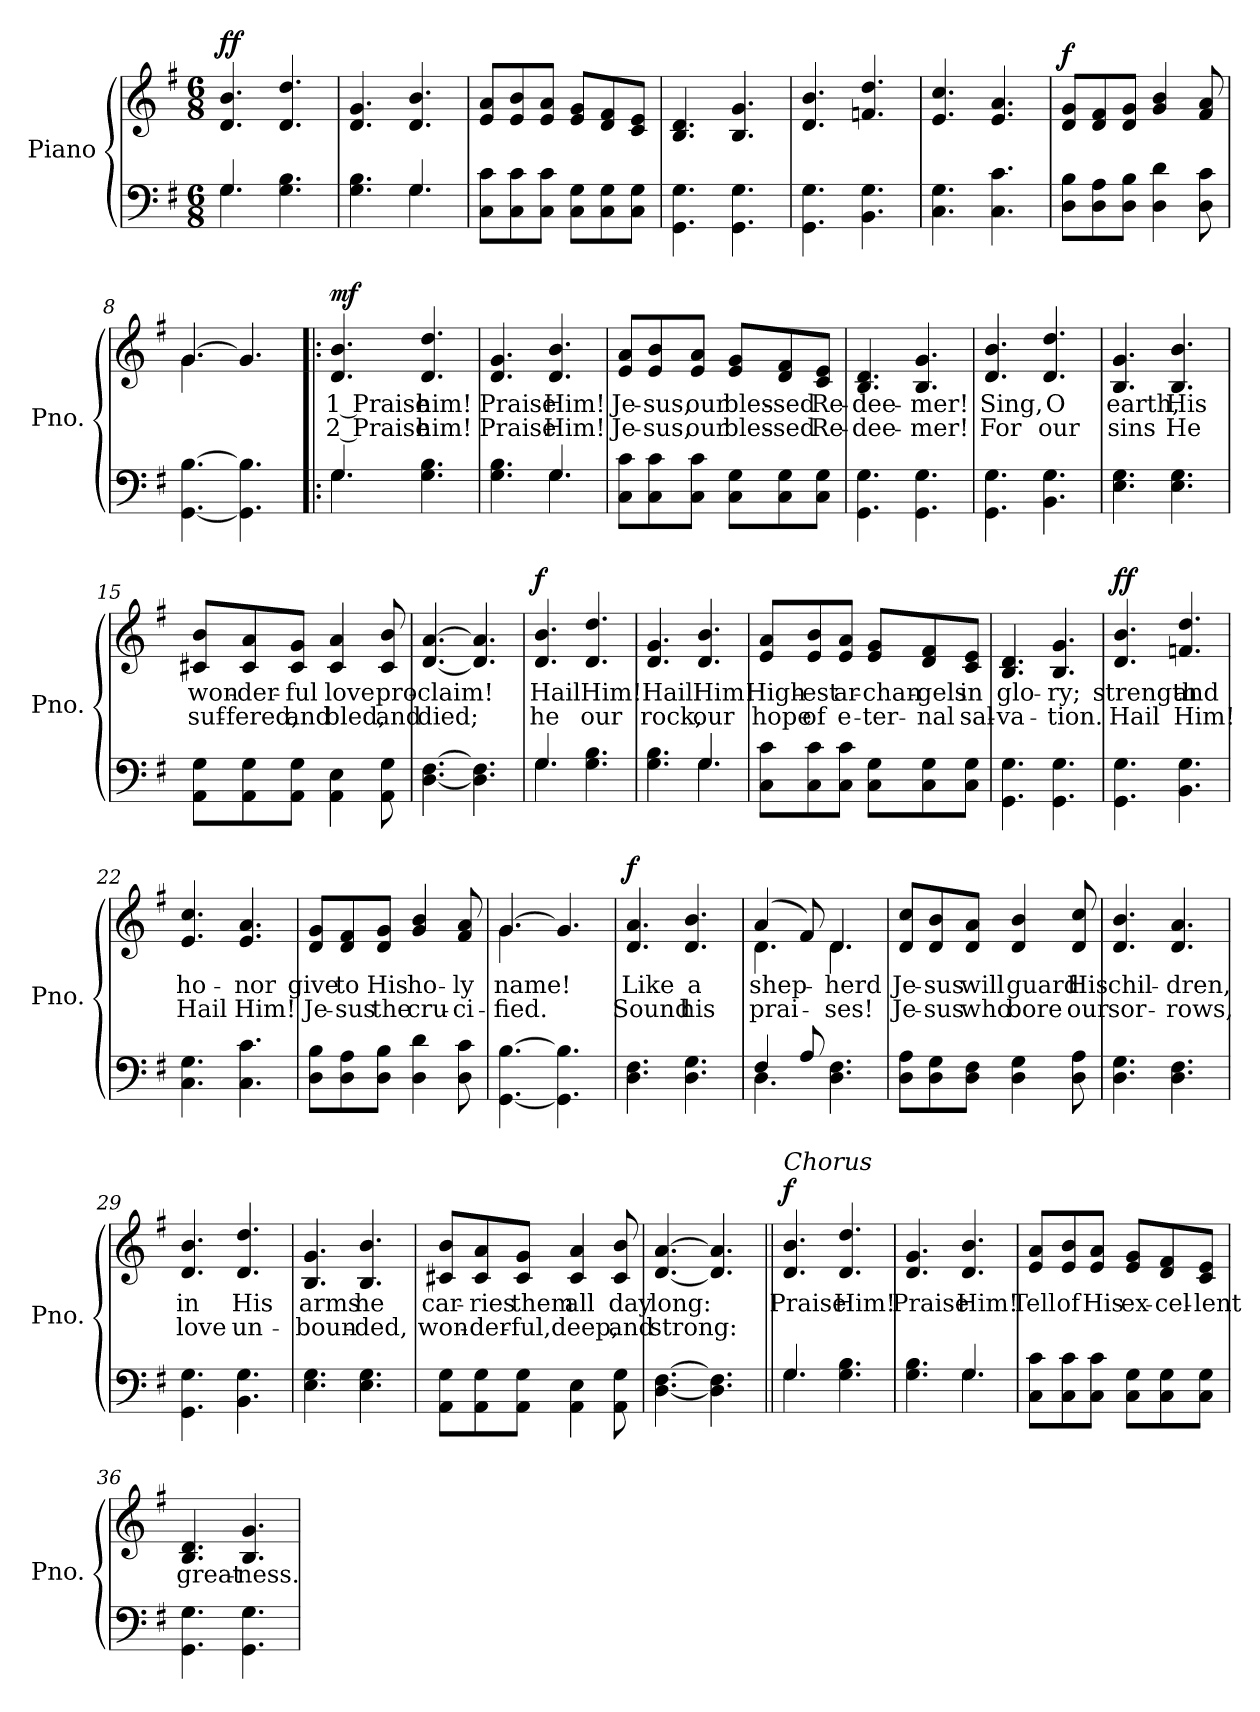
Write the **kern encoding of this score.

**kern	**kern	**text	**text	**dynam
*part1	*part1	*part1	*part1	*part1
*staff2	*staff1	*staff1	*staff1	*staff1/2
*I"Piano	*	*	*	*
*I'Pno.	*	*	*	*
*clefF4	*clefG2	*	*	*
*k[f#]	*k[f#]	*	*	*
*M6/8	*M6/8	*	*	*
=1	=1	=1	=1	=1
*^	*	*	*	*
!	!	!	!	!	!LO:DY:b
4.G/	4.G\	4.d/ 4.b/	.	.	ff
4.G\ 4.B\	4.ryy	4.d/ 4.dd/	.	.	.
=2	=2	=2	=2	=2	=2
4.G\ 4.B\	4.ryy	4.d/ 4.g/	.	.	.
4.G/	4.G\	4.d/ 4.b/	.	.	.
*v	*v	*	*	*	*
=3	=3	=3	=3	=3
8C\ 8c\L	8e/ 8a/L	.	.	.
8C\ 8c\	8e/ 8b/	.	.	.
8C\ 8c\J	8e/ 8a/J	.	.	.
8C\ 8G\L	8e/ 8g/L	.	.	.
8C\ 8G\	8d/ 8f#/	.	.	.
8C\ 8G\J	8c/ 8e/J	.	.	.
=4	=4	=4	=4	=4
4.GG\ 4.G\	4.B/ 4.d/	.	.	.
4.GG\ 4.G\	4.B/ 4.g/	.	.	.
=5	=5	=5	=5	=5
4.GG\ 4.G\	4.d/ 4.b/	.	.	.
4.BB\ 4.G\	4.fn/ 4.dd/	.	.	.
=6	=6	=6	=6	=6
4.C\ 4.G\	4.e/ 4.cc/	.	.	.
4.C\ 4.c\	4.e/ 4.a/	.	.	.
=7	=7	=7	=7	=7
!	!	!	!	!LO:DY:b
8D\ 8B\L	8d/ 8g/L	.	.	f
8D\ 8A\	8d/ 8f#/	.	.	.
8D\ 8B\J	8d/ 8g/J	.	.	.
4D\ 4d\	4g/ 4b/	.	.	.
8D\ 8c\	8f#/ 8a/	.	.	.
=8	=8	=8	=8	=8
*	*^	*	*	*
[4.GG\ [4.B\	[4.g/	4.g\	.	.	.
4.GG\] 4.B\]	4.g/]	4.ryy	.	.	.
=9!|:	=9!|:	=9!|:	=9!|:	=9!|:	=9!|:
*^	*	*	*	*	*
!	!	!	!	!LO:LY:b	!LO:LY:b	!LO:DY:a
*	*	*v	*v	*	*	*
4.G/	4.G\	4.d/ 4.b/	1 Praise	2 Praise	mf
!	!	!	!LO:LY:b	!LO:LY:b	!
4.G\ 4.B\	4.ryy	4.d/ 4.dd/	him!	him!	.
!!LO:LB:g=z
=10	=10	=10	=10	=10	=10
!	!	!	!LO:LY:b	!LO:LY:b	!
4.G\ 4.B\	4.ryy	4.d/ 4.g/	Praise	Praise	.
!	!	!	!LO:LY:b	!LO:LY:b	!
4.G/	4.G\	4.d/ 4.b/	Him!	Him!	.
=11	=11	=11	=11	=11	=11
!	!	!	!LO:LY:b	!LO:LY:b	!
*v	*v	*	*	*	*
8C\ 8c\L	8e/ 8a/L	Je-	Je-	.
!	!	!LO:LY:b	!LO:LY:b	!
8C\ 8c\	8e/ 8b/	-sus,	-sus,	.
!	!	!LO:LY:b	!LO:LY:b	!
8C\ 8c\J	8e/ 8a/J	our	our	.
!	!	!LO:LY:b	!LO:LY:b	!
8C\ 8G\L	8e/ 8g/L	bles-	bles-	.
!	!	!LO:LY:b	!LO:LY:b	!
8C\ 8G\	8d/ 8f#/	-sed	-sed	.
!	!	!LO:LY:b	!LO:LY:b	!
8C\ 8G\J	8c/ 8e/J	Re-	Re-	.
=12	=12	=12	=12	=12
!	!	!LO:LY:b	!LO:LY:b	!
4.GG\ 4.G\	4.B/ 4.d/	-dee-	-dee-	.
!	!	!LO:LY:b	!LO:LY:b	!
4.GG\ 4.G\	4.B/ 4.g/	-mer!	-mer!	.
=13	=13	=13	=13	=13
!	!	!LO:LY:b	!LO:LY:b	!
4.GG\ 4.G\	4.d/ 4.b/	Sing,	For	.
!	!	!LO:LY:b	!LO:LY:b	!
4.BB\ 4.G\	4.d/ 4.dd/	O	our	.
=14	=14	=14	=14	=14
!	!	!LO:LY:b	!LO:LY:b	!
4.E\ 4.G\	4.B/ 4.g/	earth,	sins	.
!	!	!LO:LY:b	!LO:LY:b	!
4.E\ 4.G\	4.B/ 4.b/	His	He	.
=15	=15	=15	=15	=15
!	!	!LO:LY:b	!LO:LY:b	!
8AA\ 8G\L	8c#X/ 8b/L	won-	suf-	.
!	!	!LO:LY:b	!LO:LY:b	!
8AA\ 8G\	8c#/ 8a/	-der-	-fered,	.
!	!	!LO:LY:b	!LO:LY:b	!
8AA\ 8G\J	8c#/ 8g/J	-ful	and	.
!	!	!LO:LY:b	!LO:LY:b	!
4AA\ 4E\	4c#/ 4a/	love	bled,	.
!	!	!LO:LY:b	!LO:LY:b	!
8AA\ 8G\	8c#/ 8b/	pro-	and	.
!!LO:LB:g=z
=16	=16	=16	=16	=16
!	!	!LO:LY:b	!LO:LY:b	!
[4.D\ [4.F#\	[4.d/ [4.a/	-claim!	died;	.
4.D\] 4.F#\]	4.d/] 4.a/]	.	.	.
=17	=17	=17	=17	=17
*^	*	*	*	*
!	!	!	!LO:LY:b	!LO:LY:b	!LO:DY:a
4.G/	4.G\	4.d/ 4.b/	Hail	he	f
!	!	!	!LO:LY:b	!LO:LY:b	!
4.G\ 4.B\	4.ryy	4.d/ 4.dd/	Him!	our	.
=18	=18	=18	=18	=18	=18
!	!	!	!LO:LY:b	!LO:LY:b	!
4.G\ 4.B\	4.ryy	4.d/ 4.g/	Hail	rock,	.
!	!	!	!LO:LY:b	!LO:LY:b	!
4.G/	4.G\	4.d/ 4.b/	Him!	our	.
=19	=19	=19	=19	=19	=19
!	!	!	!LO:LY:b	!LO:LY:b	!
*v	*v	*	*	*	*
8C\ 8c\L	8e/ 8a/L	High-	hope	.
!	!	!LO:LY:b	!LO:LY:b	!
8C\ 8c\	8e/ 8b/	-est	of	.
!	!	!LO:LY:b	!LO:LY:b	!
8C\ 8c\J	8e/ 8a/J	ar-	e-	.
!	!	!LO:LY:b	!LO:LY:b	!
8C\ 8G\L	8e/ 8g/L	-chan-	-ter-	.
!	!	!LO:LY:b	!LO:LY:b	!
8C\ 8G\	8d/ 8f#/	-gels	-nal	.
!	!	!LO:LY:b	!LO:LY:b	!
8C\ 8G\J	8c/ 8e/J	in	sal-	.
=20	=20	=20	=20	=20
!	!	!LO:LY:b	!LO:LY:b	!
4.GG\ 4.G\	4.B/ 4.d/	glo-	-va-	.
!	!	!LO:LY:b	!LO:LY:b	!
4.GG\ 4.G\	4.B/ 4.g/	-ry;	-tion.	.
=21	=21	=21	=21	=21
!	!	!LO:LY:b	!LO:LY:b	!LO:DY:a
4.GG\ 4.G\	4.d/ 4.b/	strength	Hail	ff
!	!	!LO:LY:b	!LO:LY:b	!
4.BB\ 4.G\	4.fn/ 4.dd/	and	Him!	.
=22	=22	=22	=22	=22
!	!	!LO:LY:b	!LO:LY:b	!
4.C\ 4.G\	4.e/ 4.cc/	ho-	Hail	.
!	!	!LO:LY:b	!LO:LY:b	!
4.C\ 4.c\	4.e/ 4.a/	-nor	Him!	.
!!LO:LB:g=z
=23	=23	=23	=23	=23
!	!	!LO:LY:b	!LO:LY:b	!
8D\ 8B\L	8d/ 8g/L	give	Je-	.
!	!	!LO:LY:b	!LO:LY:b	!
8D\ 8A\	8d/ 8f#/	to	-sus	.
!	!	!LO:LY:b	!LO:LY:b	!
8D\ 8B\J	8d/ 8g/J	His	the	.
!	!	!LO:LY:b	!LO:LY:b	!
4D\ 4d\	4g/ 4b/	ho-	cru-	.
!	!	!LO:LY:b	!LO:LY:b	!
8D\ 8c\	8f#/ 8a/	-ly	-ci-	.
=24	=24	=24	=24	=24
!	!	!LO:LY:b	!LO:LY:b	!
*	*^	*	*	*
[4.GG\ [4.B\	[4.g/	4.g\	name!	-fied.	.
4.GG\] 4.B\]	4.g/]	4.ryy	.	.	.
=25	=25	=25	=25	=25	=25
!	!	!	!LO:LY:b	!LO:LY:b	!LO:DY:a
*	*v	*v	*	*	*
4.D\ 4.F#\	4.d/ 4.a/	Like	Sound	f
!	!	!LO:LY:b	!LO:LY:b	!
4.D\ 4.G\	4.d/ 4.b/	a	his	.
=26	=26	=26	=26	=26
*^	*	*	*	*
!	!	!	!LO:LY:b	!LO:LY:b	!
*	*	*^	*	*	*
4F#/	4.D\	(4a/	4.d\	shep-	prai-	.
8A/	.	8f#/)	.	.	.	.
!	!	!	!	!LO:LY:b	!LO:LY:b	!
4.D\ 4.F#\	4.ryy	4.d/	4.d\	-herd	-ses!	.
=27	=27	=27	=27	=27	=27	=27
!	!	!	!	!LO:LY:b	!LO:LY:b	!
*v	*v	*	*	*	*	*
*	*v	*v	*	*	*
8D\ 8A\L	8d/ 8cc/L	Je-	Je-	.
!	!	!LO:LY:b	!LO:LY:b	!
8D\ 8G\	8d/ 8b/	-sus	-sus	.
!	!	!LO:LY:b	!LO:LY:b	!
8D\ 8F#\J	8d/ 8a/J	will	who	.
!	!	!LO:LY:b	!LO:LY:b	!
4D\ 4G\	4d/ 4b/	guard	bore	.
!	!	!LO:LY:b	!LO:LY:b	!
8D\ 8A\	8d/ 8cc/	His	our	.
=28	=28	=28	=28	=28
!	!	!LO:LY:b	!LO:LY:b	!
4.D\ 4.G\	4.d/ 4.b/	chil-	sor-	.
!	!	!LO:LY:b	!LO:LY:b	!
4.D\ 4.F#\	4.d/ 4.a/	-dren,	-rows,	.
=29	=29	=29	=29	=29
!	!	!LO:LY:b	!LO:LY:b	!
4.GG\ 4.G\	4.d/ 4.b/	in	love	.
!	!	!LO:LY:b	!LO:LY:b	!
4.BB\ 4.G\	4.d/ 4.dd/	His	un-	.
!!LO:LB:g=z
=30	=30	=30	=30	=30
!	!	!LO:LY:b	!LO:LY:b	!
4.E\ 4.G\	4.B/ 4.g/	arms	-boun-	.
!	!	!LO:LY:b	!LO:LY:b	!
4.E\ 4.G\	4.B/ 4.b/	he	-ded,	.
=31	=31	=31	=31	=31
!	!	!LO:LY:b	!LO:LY:b	!
8AA\ 8G\L	8c#X/ 8b/L	car-	won-	.
!	!	!LO:LY:b	!LO:LY:b	!
8AA\ 8G\	8c#/ 8a/	-ries	-der-	.
!	!	!LO:LY:b	!LO:LY:b	!
8AA\ 8G\J	8c#/ 8g/J	them	-ful,	.
!	!	!LO:LY:b	!LO:LY:b	!
4AA\ 4E\	4c#/ 4a/	all	deep,	.
!	!	!LO:LY:b	!LO:LY:b	!
8AA\ 8G\	8c#/ 8b/	day	and	.
=32	=32	=32	=32	=32
!	!	!LO:LY:b	!LO:LY:b	!
[4.D\ [4.F#\	[4.d/ [4.a/	long:	strong:	.
4.D\] 4.F#\]	4.d/] 4.a/]	.	.	.
=33||	=33||	=33||	=33||	=33||
*^	*	*	*	*
!	!	!LO:TX:a:i:t=Chorus	!	!	!
!	!	!	!LO:LY:b	!	!LO:DY:b
4.G/	4.G\	4.d/ 4.b/	Praise	.	f
!	!	!	!LO:LY:b	!	!
4.G\ 4.B\	4.ryy	4.d/ 4.dd/	Him!	.	.
=34	=34	=34	=34	=34	=34
!	!	!	!LO:LY:b	!	!
4.G\ 4.B\	4.ryy	4.d/ 4.g/	Praise	.	.
!	!	!	!LO:LY:b	!	!
4.G/	4.G\	4.d/ 4.b/	Him!	.	.
=35	=35	=35	=35	=35	=35
!	!	!	!LO:LY:b	!	!
*v	*v	*	*	*	*
8C\ 8c\L	8e/ 8a/L	Tell	.	.
!	!	!LO:LY:b	!	!
8C\ 8c\	8e/ 8b/	of	.	.
!	!	!LO:LY:b	!	!
8C\ 8c\J	8e/ 8a/J	His	.	.
!	!	!LO:LY:b	!	!
8C\ 8G\L	8e/ 8g/L	ex-	.	.
!	!	!LO:LY:b	!	!
8C\ 8G\	8d/ 8f#/	-cel-	.	.
!	!	!LO:LY:b	!	!
8C\ 8G\J	8c/ 8e/J	-lent	.	.
!!LO:PB:g=z
=36	=36	=36	=36	=36
!	!	!LO:LY:b	!	!
4.GG\ 4.G\	4.B/ 4.d/	great-	.	.
!	!	!LO:LY:b	!	!
4.GG\ 4.G\	4.B/ 4.g/	-ness.	.	.
=	=	=	=	=
*-	*-	*-	*-	*-
